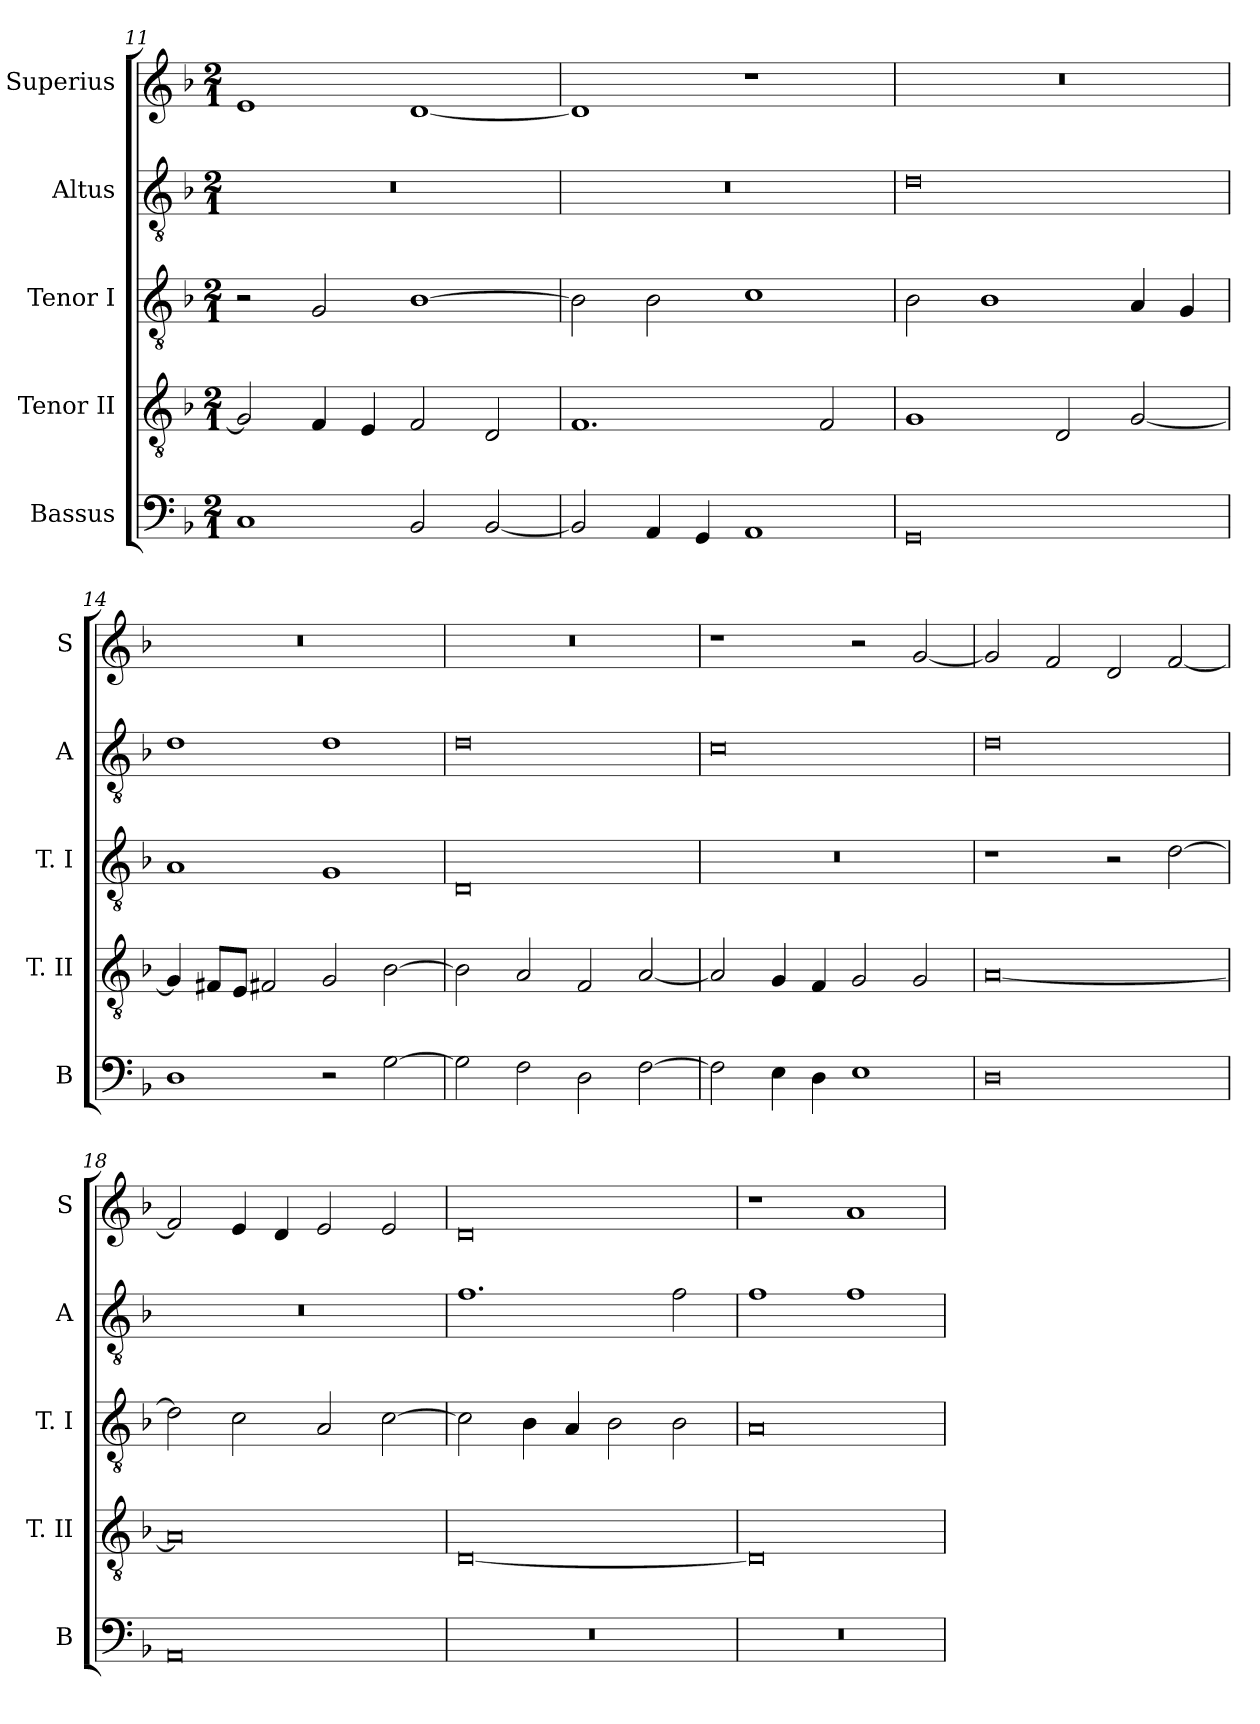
**kern	**kern	**kern	**kern	**kern
*part5	*part4	*part3	*part2	*part1
*staff5	*staff4	*staff3	*staff2	*staff1
*I"Bassus	*I"Tenor II	*I"Tenor I	*I"Altus	*I"Superius
*I'B	*I'T. II	*I'T. I	*I'A	*I'S
*clefF4	*clefGv2	*clefGv2	*clefGv2	*clefG2
*k[b-]	*k[b-]	*k[b-]	*k[b-]	*k[b-]
*F:	*F:	*F:	*F:	*F:
*M2/1	*M2/1	*M2/1	*M2/1	*M2/1
=11	=11	=11	=11	=11
1C	2G]	2r	0r	1e
.	4F	2G	.	.
.	4E	.	.	.
2BB-	2F	[1B-	.	[1d
[2BB-	2D	.	.	.
=12	=12	=12	=12	=12
2BB-]	1.F	2B-]	0r	1d]
4AA	.	2B-	.	.
4GG	.	.	.	.
1AA	.	1c	.	1r
.	2F	.	.	.
=13	=13	=13	=13	=13
0GG	1G	2B-	0d	0r
.	.	1B-	.	.
.	2D	.	.	.
.	[2G	4A	.	.
.	.	4G	.	.
=14	=14	=14	=14	=14
1D	4G]	1A	1d	0r
.	8F#XL	.	.	.
.	8EJ	.	.	.
.	2F#X	.	.	.
2r	2G	1G	1d	.
[2G	[2B-	.	.	.
=15	=15	=15	=15	=15
2G]	2B-]	0D	0d	0r
2F	2A	.	.	.
2D	2F	.	.	.
[2F	[2A	.	.	.
=16	=16	=16	=16	=16
2F]	2A]	0r	0c	1r
4E	4G	.	.	.
4D	4F	.	.	.
1E	2G	.	.	2r
.	2G	.	.	[2g
=17	=17	=17	=17	=17
0D	[0A	1r	0d	2g]
.	.	.	.	2f
.	.	2r	.	2d
.	.	[2d	.	[2f
=18	=18	=18	=18	=18
0AA	0A]	2d]	0r	2f]
.	.	2c	.	4e
.	.	.	.	4d
.	.	2A	.	2e
.	.	[2c	.	2e
=19	=19	=19	=19	=19
0r	[0D	2c]	1.f	0d
.	.	4B-	.	.
.	.	4A	.	.
.	.	2B-	.	.
.	.	2B-	2f	.
=20	=20	=20	=20	=20
0r	0D]	0A	1f	1r
.	.	.	1f	1a
=	=	=	=	=
*-	*-	*-	*-	*-
